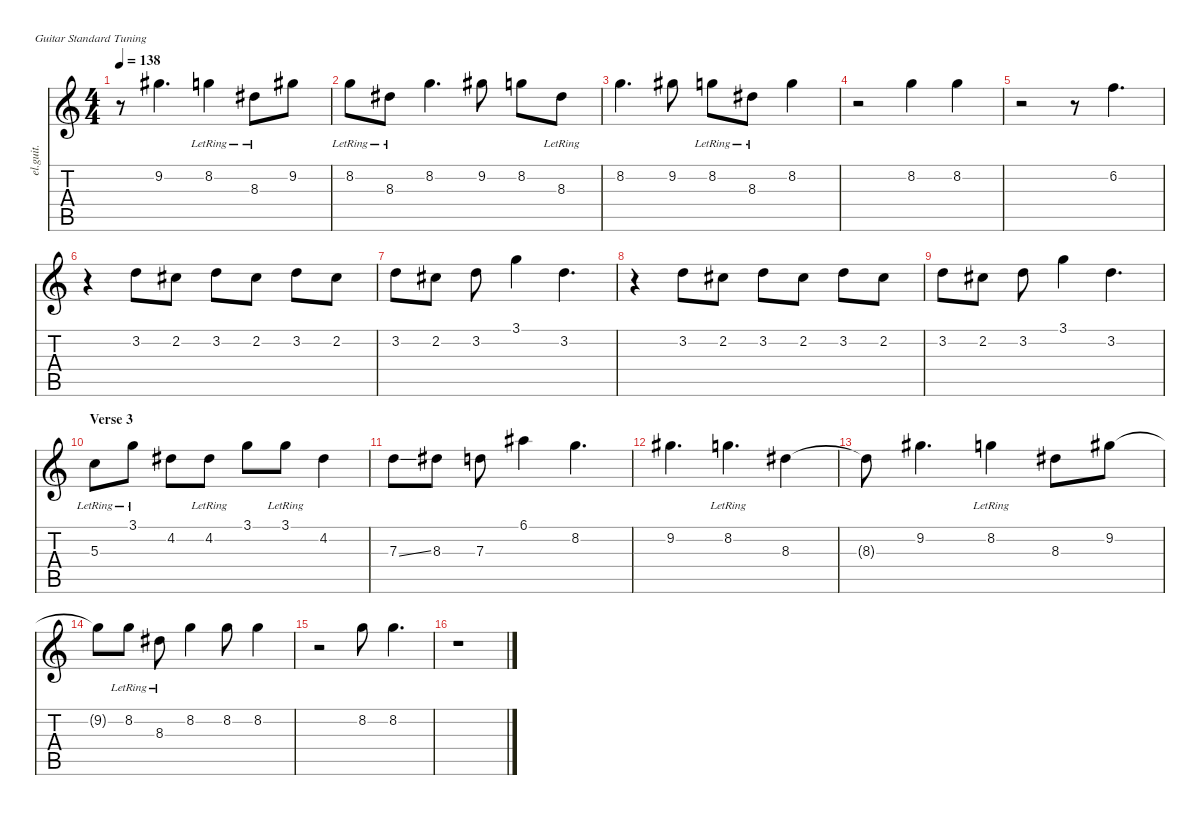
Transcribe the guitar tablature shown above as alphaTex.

\defaultSystemsLayout 4
\hideDynamics
\bracketExtendMode nobrackets
\otherSystemsTrackNameOrientation horizontal
\track ("Guitar 3 (2nd Lead)" "el.guit.") {instrument electricguitarclean}
\staff {score tabs}
\tuning (E4 B3 G3 D3 A2 E2)
\ts (4 4)
\tempo 138
\clef g2
\ks c
r.8{dy f beam Down} 9.2{acc #}.4{d beam Down} 8.2{lr}.4{beam Down} 8.3{lr acc #}.8{beam Down} 9.2{acc #}.8{beam Down} |
8.2{lr}.8{beam Down} 8.3{lr acc #}.8{beam Down} 8.2.4{d beam Down} 9.2{acc #}.8{beam Down} 8.2.8{beam Down} 8.3{lr acc #}.8{beam Down} |
8.2.4{d beam Down} 9.2{acc #}.8{beam Down} 8.2{lr}.8{beam Down} 8.3{lr acc #}.8{beam Down} 8.2.4{beam Down} |
r.2{beam Down} 8.2.4{beam Down} 8.2.4{beam Down} |
r.2{beam Down} r.8{beam Down} 6.2.4{d beam Down} |
r.4{beam Down} 3.2.8{dy p beam Down} 2.2{acc #}.8{dy mp beam Down} 3.2.8{beam Down} 2.2{acc #}.8{dy mf beam Down} 3.2.8{beam Down} 2.2{acc #}.8{dy f beam Down} |
3.2.8{beam Down} 2.2{acc #}.8{beam Down} 3.2.8{beam Down} 3.1.4{beam Down} 3.2.4{d beam Down} |
r.4{beam Down} 3.2.8{dy p beam Down} 2.2{acc #}.8{dy mp beam Down} 3.2.8{beam Down} 2.2{acc #}.8{dy mf beam Down} 3.2.8{beam Down} 2.2{acc #}.8{dy f beam Down} |
3.2.8{beam Down} 2.2{acc #}.8{beam Down} 3.2.8{beam Down} 3.1.4{beam Down} 3.2.4{d beam Down} |
\section ("" "Verse 3")
5.3{lr}.8{dy mp beam Down} 3.1{lr}.8{dy f beam Down} 4.2{acc #}.8{beam Down} 4.2{lr acc #}.8{beam Down} 3.1.8{beam Down} 3.1{lr}.8{beam Down} 4.2{acc #}.4{beam Down} |
7.3{ss}.8{beam Down} 8.3{acc #}.8{beam Down} 7.3.8{beam Down} 6.1{acc #}.4{beam Down} 8.2.4{d beam Down} |
9.2{acc #}.4{d beam Down} 8.2{lr}.4{d beam Down} 8.3{acc #}.4{beam Down} |
8.3{t acc #}.8{beam Down} 9.2{acc #}.4{d beam Down} 8.2{lr}.4{beam Down} 8.3{acc #}.8{beam Down} 9.2{acc #}.8{beam Down} |
9.2{t acc #}.8{beam Down} 8.2{lr}.8{beam Down} 8.3{lr acc #}.8{beam Down} 8.2.4{beam Down} 8.2.8{beam Down} 8.2.4{beam Down} |
r.2{beam Down} 8.2.8{beam Down} 8.2.4{d beam Down} |
r.1{beam Down}
